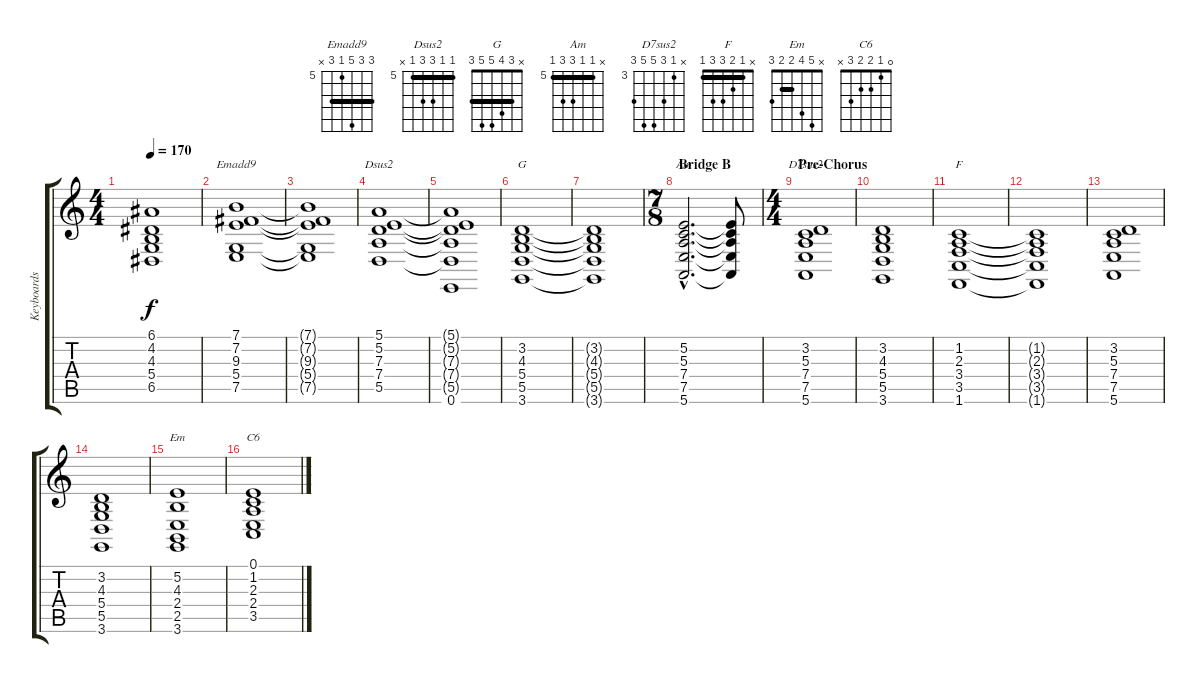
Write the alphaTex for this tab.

\track ("Keyboards" "Keyboards") {instrument stringensemble2}
\staff {score tabs}
\tuning (E4 B3 G3 D3 A2 E2) {hide}
\chord ("Emadd9" 7 7 9 5 7 x) {firstfret 5 barre 7}
\chord ("Dsus2" 5 5 7 7 5 x) {firstfret 5 barre 5}
\chord ("G" x 3 4 5 5 3) {barre 3}
\chord ("Am" x 5 5 7 7 5) {firstfret 5 barre 5}
\chord ("D7sus2" x 3 5 7 7 5) {firstfret 3}
\chord ("F" x 1 2 3 3 1) {barre 1}
\chord ("Em" x 5 4 2 2 3) {barre 2}
\chord ("C6" 0 1 2 2 3 x)
\ts (4 4)
\tempo 170
\clef g2
\ks c
(6.1{t} 4.2{t} 4.3{t} 5.4{t} 6.5{t}).1{dy f} |
(7.1 7.2 9.3 5.4 7.5).1{ch "Emadd9"} |
(7.1{t} 7.2{t} 9.3{t} 5.4{t} 7.5{t}).1 |
(5.1 5.2 7.3 7.4 5.5).1{ch "Dsus2"} |
(5.1{t} 5.2{t} 7.3{t} 7.4{t} 5.5{t} 0.6).1 |
(3.2 4.3 5.4 5.5 3.6).1{ch "G"} |
(3.2{t} 4.3{t} 5.4{t} 5.5{t} 3.6{t}).1 |
\ts (7 8)
\section ("" "Bridge B")
(5.2{hac} 5.3{hac} 7.4{hac} 7.5{hac} 5.6{hac}).2{d ch "Am"} (5.2{t} 5.3{t} 7.4{t} 7.5{t} 5.6{t}).8 |
\ts (4 4)
\section ("" "Pre-Chorus")
(3.2 5.3 7.4 7.5 5.6).1{ch "D7sus2"} |
(3.2 4.3 5.4 5.5 3.6).1 |
(1.2 2.3 3.4 3.5 1.6).1{ch "F"} |
(1.2{t} 2.3{t} 3.4{t} 3.5{t} 1.6{t}).1 |
(3.2 5.3 7.4 7.5 5.6).1 |
(3.2 4.3 5.4 5.5 3.6).1 |
(5.2 4.3 2.4 2.5 3.6).1{ch "Em"} |
(0.1 1.2 2.3 2.4 3.5).1{ch "C6"}
